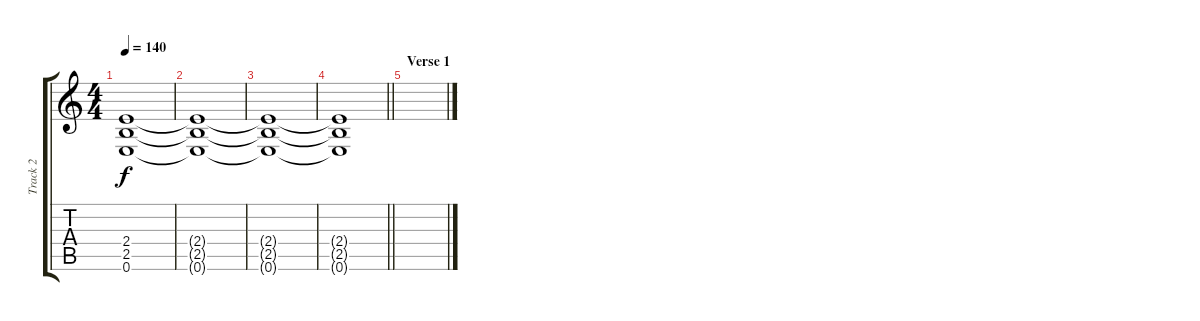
\track ("Track 2" "Track 2") {instrument distortionguitar}
\staff {score tabs}
\tuning (E4 B3 G3 D3 A2 E2) {hide}
\ts (4 4)
\section ("" "")
\tempo 140
\clef g2
\ks c
(2.4 2.5 0.6).1{dy f} |
(2.4{t} 2.5{t} 0.6{t}).1 |
(2.4{t} 2.5{t} 0.6{t}).1 |
\barLineRight lightlight
(2.4{t} 2.5{t} 0.6{t}).1 |
\section ("" "Verse 1")
